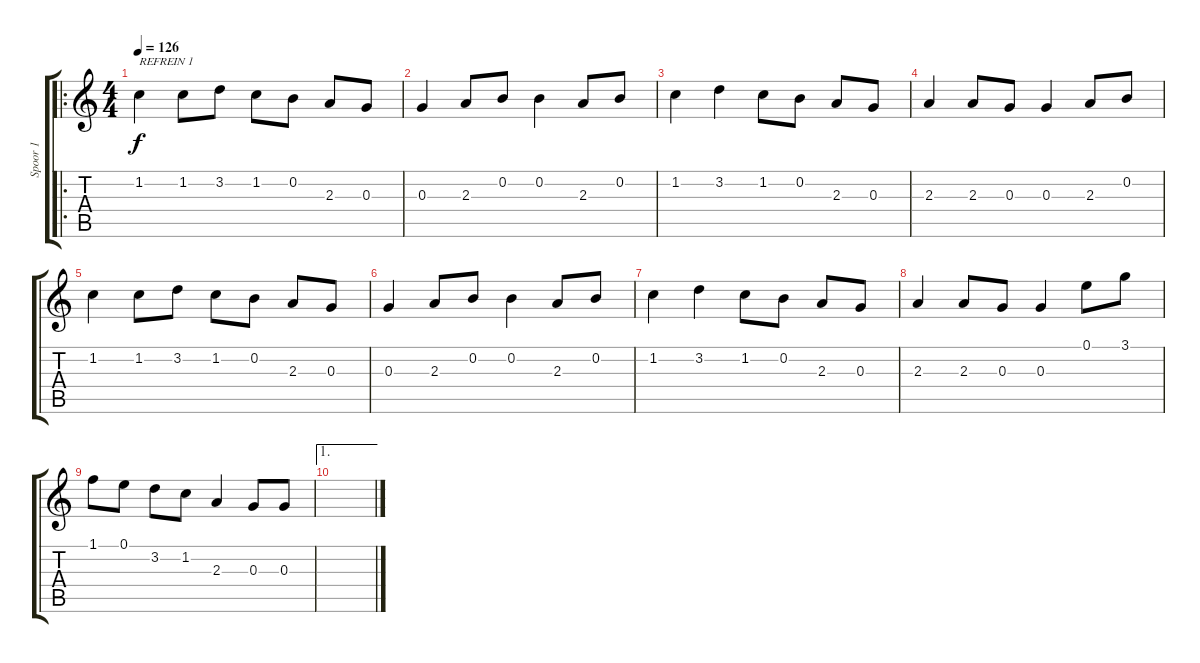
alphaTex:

\track ("Spoor 1" "Spoor 1") {instrument acousticguitarsteel}
\staff {score tabs}
\tuning (E4 B3 G3 D3 A2 E2) {hide}
\ro
\ts (4 4)
\tempo 126
\clef g2
\ks c
1.2.4{txt "REFREIN 1" dy f} 1.2.8 3.2.8 1.2.8 0.2.8 2.3.8 0.3.8 |
0.3.4 2.3.8 0.2.8 0.2.4 2.3.8 0.2.8 |
1.2.4 3.2.4 1.2.8 0.2.8 2.3.8 0.3.8 |
2.3.4 2.3.8 0.3.8 0.3.4 2.3.8 0.2.8 |
1.2.4 1.2.8 3.2.8 1.2.8 0.2.8 2.3.8 0.3.8 |
0.3.4 2.3.8 0.2.8 0.2.4 2.3.8 0.2.8 |
1.2.4 3.2.4 1.2.8 0.2.8 2.3.8 0.3.8 |
2.3.4 2.3.8 0.3.8 0.3.4 0.1.8 3.1.8 |
1.1.8 0.1.8 3.2.8 1.2.8 2.3.4 0.3.8 0.3.8 |
\ae 1
